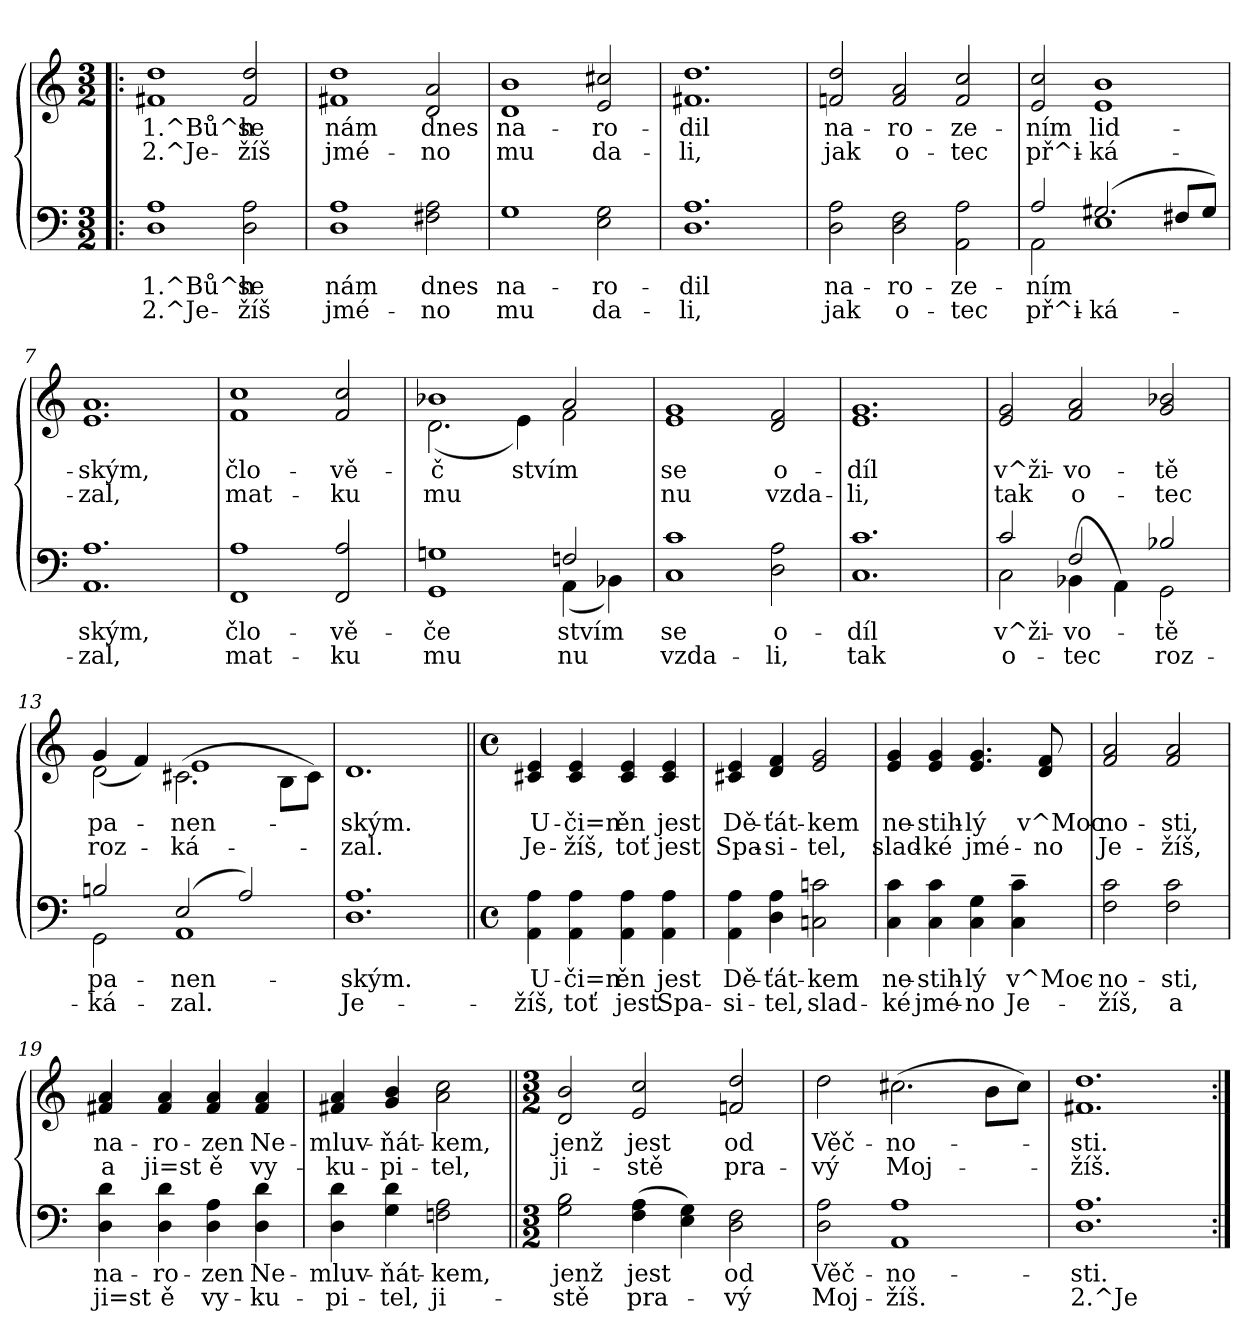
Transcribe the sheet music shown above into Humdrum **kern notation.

**kern	**text	**text	**kern	**text	**text
*part2	*part2	*part2	*part1	*part1	*part1
*staff2	*staff2	*staff2	*staff1	*staff1	*staff1
*clefF4	*	*	*clefG2	*	*
*k[]	*	*	*k[]	*	*
*C:	*	*	*C:	*	*
*M3/2	*	*	*M3/2	*	*
=1!|:	=1!|:	=1!|:	=1!|:	=1!|:	=1!|:
!	!LO:LY:b:rj	!LO:LY:b:rj	!	!LO:LY:b:rj	!LO:LY:b:rj
1D 1A	1.^Bů^h	2.^Je-	1f#X 1dd	1.^Bů^h	2.^Je-
!	!LO:LY:b:rj	!LO:LY:b:rj	!	!LO:LY:b:rj	!LO:LY:b:rj
2D\ 2A\	se	-žíš	2f#/ 2dd/	se	-žíš
=2	=2	=2	=2	=2	=2
!	!LO:LY:b:rj	!LO:LY:b:rj	!	!LO:LY:b:rj	!LO:LY:b:rj
1D 1A	nám	jmé-	1f#X 1dd	nám	jmé-
!	!LO:LY:b:rj	!LO:LY:b:rj	!	!LO:LY:b:rj	!LO:LY:b:rj
2F#X\ 2A\	dnes	-no	2d/ 2a/	dnes	-no
=3	=3	=3	=3	=3	=3
!	!LO:LY:b:rj	!LO:LY:b:rj	!	!LO:LY:b:rj	!LO:LY:b:rj
1G	na-	mu	1d 1b	na-	mu
!	!LO:LY:b:rj	!LO:LY:b:rj	!	!LO:LY:b:rj	!LO:LY:b:rj
2E\ 2G\	-ro-	da-	2e/ 2cc#X/	-ro-	da-
=4	=4	=4	=4	=4	=4
!	!LO:LY:b:rj	!LO:LY:b:rj	!	!LO:LY:b:rj	!LO:LY:b:rj
1.D 1.A	-dil	-li,	1.f#X 1.dd	-dil	-li,
=5	=5	=5	=5	=5	=5
!	!LO:LY:b:rj	!LO:LY:b:rj	!	!LO:LY:b:rj	!LO:LY:b:rj
2D\ 2A\	na-	jak	2fn/ 2dd/	na-	jak
!	!LO:LY:b:rj	!LO:LY:b:rj	!	!LO:LY:b:rj	!LO:LY:b:rj
2D\ 2F\	-ro-	o-	2f/ 2a/	-ro-	o-
!	!LO:LY:b:rj	!LO:LY:b:rj	!	!LO:LY:b:rj	!LO:LY:b:rj
2AA\ 2A\	-ze-	-tec	2f/ 2cc/	-ze-	-tec
=6	=6	=6	=6	=6	=6
*^	*	*	*	*	*
!	!	!LO:LY:b:rj	!LO:LY:b:rj	!	!LO:LY:b:rj	!LO:LY:b:rj
2A/	2AA\	-ním	-př^i-	2e/ 2cc/	-ním	př^i-
!	!	!LO:LY:b:rj	!LO:LY:b:rj	!	!LO:LY:b:rj	!LO:LY:b:rj
(2.G#X/	1E	.	ká-	1e 1b	lid-	-ká-
8F#X/L	.	.	.	.	.	.
8G#/J)	.	.	.	.	.	.
*v	*v	*	*	*	*	*
!!LO:LB:g=z
=7	=7	=7	=7	=7	=7
!	!LO:LY:b:rj	!LO:LY:b:rj	!	!LO:LY:b:rj	!LO:LY:b:rj
1.AA 1.A	ským,	-zal,	1.e 1.a	-ským,	-zal,
=8	=8	=8	=8	=8	=8
!	!LO:LY:b:rj	!LO:LY:b:rj	!	!LO:LY:b:rj	!LO:LY:b:rj
1FF 1A	člo-	mat-	1f 1cc	člo-	mat-
!	!LO:LY:b:rj	!LO:LY:b:rj	!	!LO:LY:b:rj	!LO:LY:b:rj
2FF/ 2A/	-vě-	-ku	2f/ 2cc/	-vě-	-ku
=9	=9	=9	=9	=9	=9
!	!LO:LY:b:rj	!LO:LY:b:rj	!	!LO:LY:b:rj	!LO:LY:b:rj
*^	*	*	*^	*	*
1GG 1Gn	1ryy	-če	mu	1b-X	(<2.d\	-č	mu
!	!	!	!	!	!	!LO:LY:b:rj	!
.	.	.	.	.	4e\)	stvím	.
!	!	!LO:LY:b:rj	!LO:LY:b:rj	!	!	!	!
2Fn/	(<4AA\	stvím	nu	2f\	2a/	.	.
.	4BB-X\)	.	.	.	.	.	.
*	*	*	*	*v	*v	*	*
=10	=10	=10	=10	=10	=10	=10
!	!	!LO:LY:b:rj	!LO:LY:b:rj	!	!LO:LY:b:rj	!LO:LY:b:rj
*v	*v	*	*	*	*	*
1C 1c	se	vzda-	1e 1g	se	nu
!	!LO:LY:b:rj	!LO:LY:b:rj	!	!LO:LY:b:rj	!LO:LY:b:rj
2D\ 2A\	o-	-li,	2d/ 2f/	o-	vzda-
=11	=11	=11	=11	=11	=11
!	!LO:LY:b:rj	!LO:LY:b:rj	!	!LO:LY:b:rj	!LO:LY:b:rj
1.C 1.c	-díl	tak	1.e 1.g	-díl	-li,
=12	=12	=12	=12	=12	=12
*^	*	*	*	*	*
!	!	!LO:LY:b:rj	!LO:LY:b:rj	!	!LO:LY:b:rj	!LO:LY:b:rj
2c/	2C\	-v^ži-	o-	2e/ 2g/	v^ži-	tak
!	!	!LO:LY:b:rj	!LO:LY:b:rj	!	!LO:LY:b:rj	!LO:LY:b:rj
(<4BB-X\	2F/	vo-	tec	2f/ 2a/	-vo-	o-
4AA\)	.	.	.	.	.	.
!	!	!LO:LY:b:rj	!LO:LY:b:rj	!	!LO:LY:b:rj	!LO:LY:b:rj
2B-X/	2GG\	-tě	-roz-	2g/ 2b-X/	-tě	-tec
!!LO:LB:g=z
=13	=13	=13	=13	=13	=13	=13
!	!	!LO:LY:b:rj	!LO:LY:b:rj	!	!LO:LY:b:rj	!LO:LY:b:rj
*	*	*	*	*^	*	*
2Bn/	2GG\	-pa-	ká-	2d\	(4g/	-pa-	-roz-
.	.	.	.	.	4f/)	.	.
!	!	!LO:LY:b:rj	!LO:LY:b:rj	!	!	!LO:LY:b:rj	!LO:LY:b:rj
(2E/	1AA	nen-	-zal.	(<2.c#X\	1e	nen-	ká-
2A/)	.	.	.	.	.	.	.
.	.	.	.	8B\L	.	.	.
.	.	.	.	8c#\J)	.	.	.
*v	*v	*	*	*	*	*	*
*	*	*	*v	*v	*	*
=14	=14	=14	=14	=14	=14
!	!LO:LY:b:rj	!LO:LY:b:rj	!	!LO:LY:b:rj	!LO:LY:b:rj
1.D 1.A	-ským.	-Je-	1.d	-ským.	-zal.
=15||	=15||	=15||	=15||	=15||	=15||
*M4/4	*	*	*M4/4	*	*
*met(c)	*	*	*met(c)	*	*
!	!LO:LY:b:rj	!LO:LY:b:rj	!	!LO:LY:b:rj	!LO:LY:b:rj
4AA\ 4A\	U-	-žíš,	4c#X/ 4e/	U-	Je-
!	!LO:LY:b:rj	!LO:LY:b:rj	!	!LO:LY:b:rj	!LO:LY:b:rj
4AA\ 4A\	-či=n	toť	4c#/ 4e/	-či=n	-žíš,
!	!LO:LY:b:rj	!LO:LY:b:rj	!	!LO:LY:b:rj	!LO:LY:b:rj
4AA\ 4A\	ěn	jest	4c#/ 4e/	ěn	toť
!	!LO:LY:b:rj	!LO:LY:b:rj	!	!LO:LY:b:rj	!LO:LY:b:rj
4AA\ 4A\	jest	Spa-	4c#/ 4e/	jest	jest
=16	=16	=16	=16	=16	=16
!	!LO:LY:b:rj	!LO:LY:b:rj	!	!LO:LY:b:rj	!LO:LY:b:rj
4AA\ 4A\	Dě-	-si-	4c#X/ 4e/	Dě-	Spa-
!	!LO:LY:b:rj	!LO:LY:b:rj	!	!LO:LY:b:rj	!LO:LY:b:rj
4D\ 4A\	-ťát-	-tel,	4d/ 4f/	-ťát-	-si-
!	!LO:LY:b:rj	!LO:LY:b:rj	!	!LO:LY:b:rj	!LO:LY:b:rj
2Cni\ 2cni\	-kem	slad-	2e/ 2g/	-kem	-tel,
=17	=17	=17	=17	=17	=17
!	!LO:LY:b:rj	!LO:LY:b:rj	!	!LO:LY:b:rj	!LO:LY:b:rj
4C\ 4c\	ne-	-ké	4e/ 4g/	ne-	slad-
!	!LO:LY:b:rj	!LO:LY:b:rj	!	!LO:LY:b:rj	!LO:LY:b:rj
4C\ 4c\	-stih-	jmé-	4e/ 4g/	-stih-	-ké
!	!LO:LY:b:rj	!LO:LY:b:rj	!	!LO:LY:b:rj	!LO:LY:b:rj
4C\ 4G\	-lý	-no	4.e/ 4.g/	-lý	jmé-
!	!LO:LY:b:rj	!LO:LY:b:rj	!	!	!
4C\~> 4c\~>	v^Moc-	Je-	.	.	.
!	!	!	!	!LO:LY:b:rj	!LO:LY:b:rj
.	.	.	8d/ 8f/	v^Moc-	-no
!!LO:LB:g=z
=18	=18	=18	=18	=18	=18
!	!LO:LY:b:rj	!LO:LY:b:rj	!	!LO:LY:b:rj	!LO:LY:b:rj
2F\ 2c\	-no-	-žíš,	2f/ 2a/	-no-	Je-
!	!LO:LY:b:rj	!LO:LY:b:rj	!	!LO:LY:b:rj	!LO:LY:b:rj
2F\ 2c\	-sti,	a	2f/ 2a/	-sti,	-žíš,
=19	=19	=19	=19	=19	=19
!	!LO:LY:b:rj	!LO:LY:b:rj	!	!LO:LY:b:rj	!LO:LY:b:rj
4D\ 4d\	na-	ji=st	4f#X/ 4a/	na-	a
!	!LO:LY:b:rj	!LO:LY:b:rj	!	!LO:LY:b:rj	!LO:LY:b:rj
4D\ 4d\	-ro-	ě	4f#/ 4a/	-ro-	ji=st
!	!LO:LY:b:rj	!LO:LY:b:rj	!	!LO:LY:b:rj	!LO:LY:b:rj
4D\ 4A\	-zen	vy-	4f#/ 4a/	-zen	ě
!	!LO:LY:b:rj	!LO:LY:b:rj	!	!LO:LY:b:rj	!LO:LY:b:rj
4D\ 4d\	Ne-	-ku-	4f#/ 4a/	Ne-	vy-
=20	=20	=20	=20	=20	=20
!	!LO:LY:b:rj	!LO:LY:b:rj	!	!LO:LY:b:rj	!LO:LY:b:rj
4D\ 4d\	-mluv-	-pi-	4f#X/ 4a/	-mluv-	-ku-
!	!LO:LY:b:rj	!LO:LY:b:rj	!	!LO:LY:b:rj	!LO:LY:b:rj
4G\ 4d\	-ňát-	-tel,	4g/ 4b/	-ňát-	-pi-
!	!LO:LY:b:rj	!LO:LY:b:rj	!	!LO:LY:b:rj	!LO:LY:b:rj
2Fni\ 2A\	-kem,	ji-	2a\ 2cc\	-kem,	-tel,
=21||	=21||	=21||	=21||	=21||	=21||
*M3/2	*	*	*M3/2	*	*
!	!LO:LY:b:rj	!LO:LY:b:rj	!	!LO:LY:b:rj	!LO:LY:b:rj
2G\ 2B\	jenž	-stě	2d/ 2b/	jenž	ji-
!	!LO:LY:b:rj	!LO:LY:b:rj	!	!LO:LY:b:rj	!LO:LY:b:rj
(>4F\ 4A\	jest	pra-	2e/ 2cc/	jest	-stě
4E\ 4G\)	.	.	.	.	.
!	!LO:LY:b:rj	!LO:LY:b:rj	!	!LO:LY:b:rj	!LO:LY:b:rj
2D\ 2F\	od	-vý	2fn/ 2dd/	od	pra-
=22	=22	=22	=22	=22	=22
!	!LO:LY:b:rj	!LO:LY:b:rj	!	!LO:LY:b:rj	!LO:LY:b:rj
2D\ 2A\	Věč-	Moj-	2dd\	Věč-	-vý
!	!LO:LY:b:rj	!LO:LY:b:rj	!	!LO:LY:b:rj	!LO:LY:b:rj
1AA 1A	-no-	-žíš.	(>2.cc#X\	-no-	Moj-
.	.	.	8b\L	.	.
.	.	.	8cc#\J)	.	.
=23	=23	=23	=23	=23	=23
!	!LO:LY:b:rj	!LO:LY:b:rj	!	!LO:LY:b:rj	!LO:LY:b:rj
1.D 1.A	-sti.	2.^Je-	1.f#X 1.dd	-sti.	-žíš.
=:|!	=:|!	=:|!	=:|!	=:|!	=:|!
*-	*-	*-	*-	*-	*-
